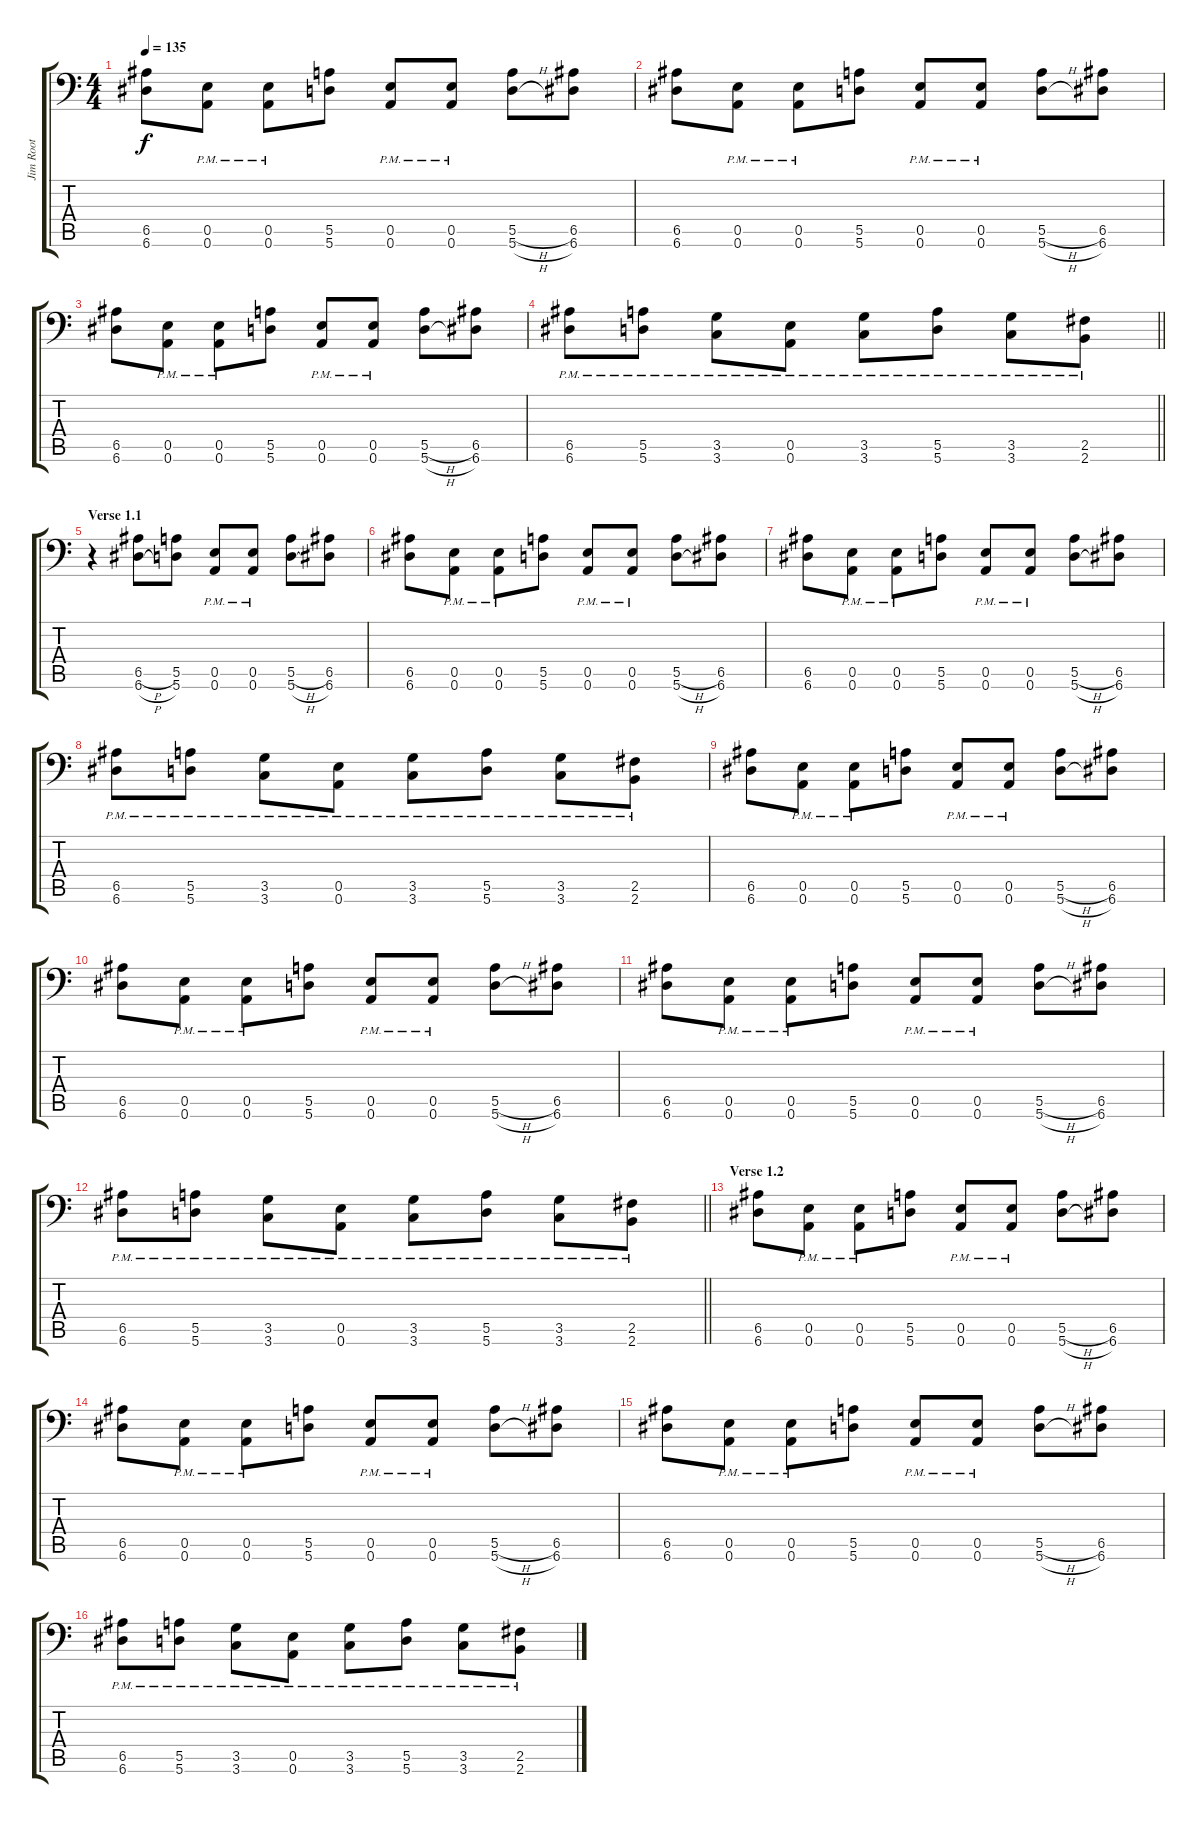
\track ("Jim Root" "Jim Root") {instrument distortionguitar}
\staff {score tabs}
\tuning (B3 Gb3 D3 A2 E2 A1) {hide}
\ts (4 4)
\tempo 135
\clef f4
\ks c
(6.5 6.6).8{dy f} (0.5{pm} 0.6{pm}).8 (0.5{pm} 0.6{pm}).8 (5.5 5.6).8 (0.5{pm} 0.6{pm}).8 (0.5{pm} 0.6{pm}).8 (5.5{h} 5.6{h}).8 (6.5 6.6).8 |
(6.5 6.6).8 (0.5{pm} 0.6{pm}).8 (0.5{pm} 0.6{pm}).8 (5.5 5.6).8 (0.5{pm} 0.6{pm}).8 (0.5{pm} 0.6{pm}).8 (5.5{h} 5.6{h}).8 (6.5 6.6).8 |
(6.5 6.6).8 (0.5{pm} 0.6{pm}).8 (0.5{pm} 0.6{pm}).8 (5.5 5.6).8 (0.5{pm} 0.6{pm}).8 (0.5{pm} 0.6{pm}).8 (5.5{h} 5.6{h}).8 (6.5 6.6).8 |
\barLineRight lightlight
(6.5{pm} 6.6{pm}).8 (5.5{pm} 5.6{pm}).8 (3.5{pm} 3.6{pm}).8 (0.5{pm} 0.6{pm}).8 (3.5{pm} 3.6{pm}).8 (5.5{pm} 5.6{pm}).8 (3.5{pm} 3.6{pm}).8 (2.5{pm} 2.6{pm}).8 |
\section ("" "Verse 1.1")
r.4 (6.5{h} 6.6{h}).8 (5.5 5.6).8 (0.5{pm} 0.6{pm}).8 (0.5{pm} 0.6{pm}).8 (5.5{h} 5.6{h}).8 (6.5 6.6).8 |
(6.5 6.6).8 (0.5{pm} 0.6{pm}).8 (0.5{pm} 0.6{pm}).8 (5.5 5.6).8 (0.5{pm} 0.6{pm}).8 (0.5{pm} 0.6{pm}).8 (5.5{h} 5.6{h}).8 (6.5 6.6).8 |
(6.5 6.6).8 (0.5{pm} 0.6{pm}).8 (0.5{pm} 0.6{pm}).8 (5.5 5.6).8 (0.5{pm} 0.6{pm}).8 (0.5{pm} 0.6{pm}).8 (5.5{h} 5.6{h}).8 (6.5 6.6).8 |
(6.5{pm} 6.6{pm}).8 (5.5{pm} 5.6{pm}).8 (3.5{pm} 3.6{pm}).8 (0.5{pm} 0.6{pm}).8 (3.5{pm} 3.6{pm}).8 (5.5{pm} 5.6{pm}).8 (3.5{pm} 3.6{pm}).8 (2.5{pm} 2.6{pm}).8 |
(6.5 6.6).8 (0.5{pm} 0.6{pm}).8 (0.5{pm} 0.6{pm}).8 (5.5 5.6).8 (0.5{pm} 0.6{pm}).8 (0.5{pm} 0.6{pm}).8 (5.5{h} 5.6{h}).8 (6.5 6.6).8 |
(6.5 6.6).8 (0.5{pm} 0.6{pm}).8 (0.5{pm} 0.6{pm}).8 (5.5 5.6).8 (0.5{pm} 0.6{pm}).8 (0.5{pm} 0.6{pm}).8 (5.5{h} 5.6{h}).8 (6.5 6.6).8 |
(6.5 6.6).8 (0.5{pm} 0.6{pm}).8 (0.5{pm} 0.6{pm}).8 (5.5 5.6).8 (0.5{pm} 0.6{pm}).8 (0.5{pm} 0.6{pm}).8 (5.5{h} 5.6{h}).8 (6.5 6.6).8 |
\barLineRight lightlight
(6.5{pm} 6.6{pm}).8 (5.5{pm} 5.6{pm}).8 (3.5{pm} 3.6{pm}).8 (0.5{pm} 0.6{pm}).8 (3.5{pm} 3.6{pm}).8 (5.5{pm} 5.6{pm}).8 (3.5{pm} 3.6{pm}).8 (2.5{pm} 2.6{pm}).8 |
\section ("" "Verse 1.2")
(6.5 6.6).8 (0.5{pm} 0.6{pm}).8 (0.5{pm} 0.6{pm}).8 (5.5 5.6).8 (0.5{pm} 0.6{pm}).8 (0.5{pm} 0.6{pm}).8 (5.5{h} 5.6{h}).8 (6.5 6.6).8 |
(6.5 6.6).8 (0.5{pm} 0.6{pm}).8 (0.5{pm} 0.6{pm}).8 (5.5 5.6).8 (0.5{pm} 0.6{pm}).8 (0.5{pm} 0.6{pm}).8 (5.5{h} 5.6{h}).8 (6.5 6.6).8 |
(6.5 6.6).8 (0.5{pm} 0.6{pm}).8 (0.5{pm} 0.6{pm}).8 (5.5 5.6).8 (0.5{pm} 0.6{pm}).8 (0.5{pm} 0.6{pm}).8 (5.5{h} 5.6{h}).8 (6.5 6.6).8 |
(6.5{pm} 6.6{pm}).8 (5.5{pm} 5.6{pm}).8 (3.5{pm} 3.6{pm}).8 (0.5{pm} 0.6{pm}).8 (3.5{pm} 3.6{pm}).8 (5.5{pm} 5.6{pm}).8 (3.5{pm} 3.6{pm}).8 (2.5{pm} 2.6{pm}).8
